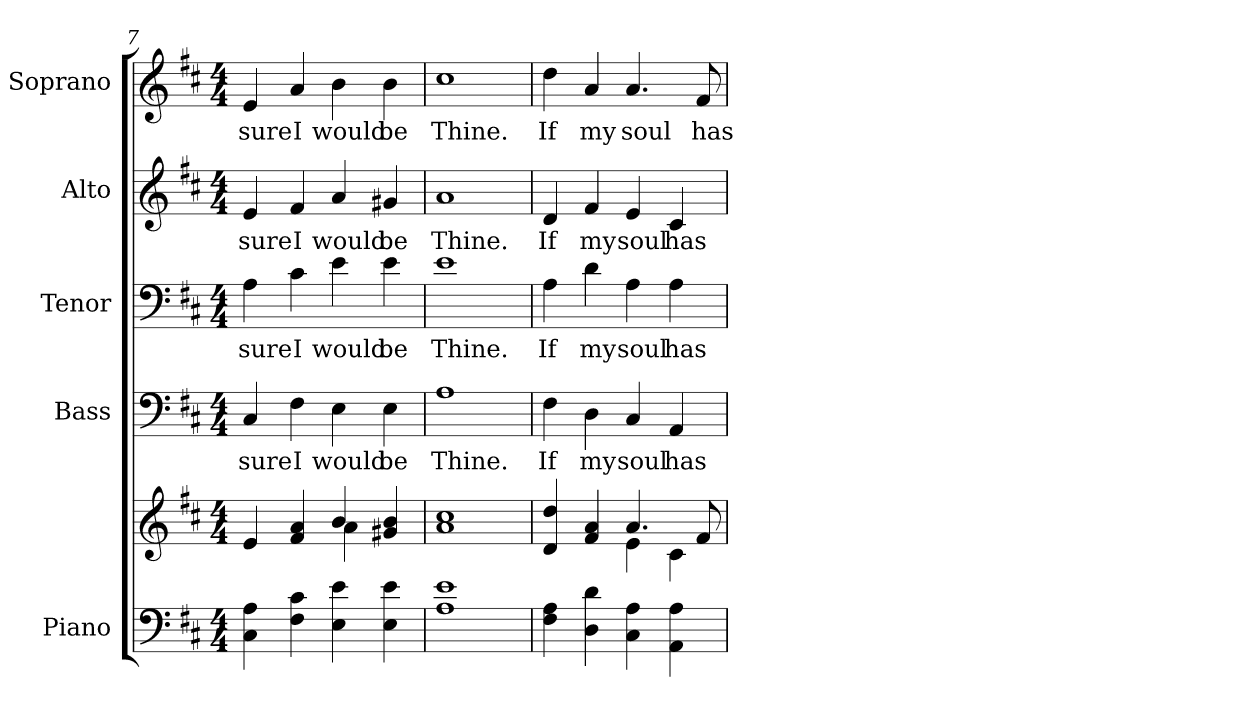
**kern	**kern	**kern	**text	**kern	**text	**kern	**text	**kern	**text
*part5	*part5	*part4	*part4	*part3	*part3	*part2	*part2	*part1	*part1
*staff6	*staff5	*staff4	*staff4	*staff3	*staff3	*staff2	*staff2	*staff1	*staff1
*I"Piano	*	*I"Bass	*	*I"Tenor	*	*I"Alto	*	*I"Soprano	*
*I'Pno.	*	*I'B.	*	*I'T.	*	*I'A.	*	*I'S.	*
!!LO:PB:g=z
*clefF4	*clefG2	*clefF4	*	*clefF4	*	*clefG2	*	*clefG2	*
*k[f#c#]	*k[f#c#]	*k[f#c#]	*	*k[f#c#]	*	*k[f#c#]	*	*k[f#c#]	*
*D:	*D:	*D:	*	*D:	*	*D:	*	*D:	*
*M4/4	*M4/4	*M4/4	*	*M4/4	*	*M4/4	*	*M4/4	*
=7	=7	=7	=7	=7	=7	=7	=7	=7	=7
*	*^	*	*	*	*	*	*	*	*
!	!	!	!	!LO:LY:b:color=#000000	!	!	!	!	!	!
!	!	!	!	!	!	!LO:LY:b:color=#000000	!	!	!	!
!	!	!	!	!	!	!	!	!LO:LY:b:color=#000000	!	!
!	!	!	!	!	!	!	!	!	!	!LO:LY:b:color=#000000
4C#i\ 4Ai	4ei/	2ryy	4C#i/	sure	4Ai\	sure	4ei/	sure	4ei/	sure
!	!	!	!	!LO:LY:b:color=#000000	!	!	!	!	!	!
!	!	!	!	!	!	!LO:LY:b:color=#000000	!	!	!	!
!	!	!	!	!	!	!	!	!LO:LY:b:color=#000000	!	!
!	!	!	!	!	!	!	!	!	!	!LO:LY:b:color=#000000
4F#i\ 4c#i	4f#i/ 4ai	.	4F#i\	I	4c#i\	I	4f#i/	I	4ai/	I
!	!	!	!	!LO:LY:b:color=#000000	!	!	!	!	!	!
!	!	!	!	!	!	!LO:LY:b:color=#000000	!	!	!	!
!	!	!	!	!	!	!	!	!LO:LY:b:color=#000000	!	!
!	!	!	!	!	!	!	!	!	!	!LO:LY:b:color=#000000
4Ei\ 4ei	4bi/	4ai\	4Ei\	would	4ei\	would	4ai/	would	4bi\	would
!	!	!	!	!LO:LY:b:color=#000000	!	!	!	!	!	!
!	!	!	!	!	!	!LO:LY:b:color=#000000	!	!	!	!
!	!	!	!	!	!	!	!	!LO:LY:b:color=#000000	!	!
!	!	!	!	!	!	!	!	!	!	!LO:LY:b:color=#000000
4Ei\ 4ei	4g#Xi/ 4bi	4ryy	4Ei\	be	4ei\	be	4g#Xi/	be	4bi\	be
*	*v	*v	*	*	*	*	*	*	*	*
=8	=8	=8	=8	=8	=8	=8	=8	=8	=8
*	*^	*	*	*	*	*	*	*	*
!	!	!	!	!LO:LY:b:color=#000000	!	!	!	!	!	!
*	*v	*v	*	*	*	*	*	*	*	*
*	*^	*	*	*	*	*	*	*	*
!	!	!	!	!	!	!LO:LY:b:color=#000000	!	!	!	!
*	*v	*v	*	*	*	*	*	*	*	*
*	*^	*	*	*	*	*	*	*	*
!	!	!	!	!	!	!	!	!LO:LY:b:color=#000000	!	!
*	*v	*v	*	*	*	*	*	*	*	*
*	*^	*	*	*	*	*	*	*	*
!	!	!	!	!	!	!	!	!	!	!LO:LY:b:color=#000000
*	*v	*v	*	*	*	*	*	*	*	*
1Ai 1ei	1ai 1cc#i	1Ai	Thine.	1ei	Thine.	1ai	Thine.	1cc#i	Thine.
!!LO:PB:g=z
=9	=9	=9	=9	=9	=9	=9	=9	=9	=9
*	*^	*	*	*	*	*	*	*	*
!	!	!	!	!LO:LY:b:color=#000000	!	!	!	!	!	!
!	!	!	!	!	!	!LO:LY:b:color=#000000	!	!	!	!
!	!	!	!	!	!	!	!	!LO:LY:b:color=#000000	!	!
!	!	!	!	!	!	!	!	!	!	!LO:LY:b:color=#000000
4F#i\ 4Ai	4di/ 4ddi	2ryy	4F#i\	If	4Ai\	If	4di/	If	4ddi\	If
!	!	!	!	!LO:LY:b:color=#000000	!	!	!	!	!	!
!	!	!	!	!	!	!LO:LY:b:color=#000000	!	!	!	!
!	!	!	!	!	!	!	!	!LO:LY:b:color=#000000	!	!
!	!	!	!	!	!	!	!	!	!	!LO:LY:b:color=#000000
4Di\ 4di	4f#i/ 4ai	.	4Di\	my	4di\	my	4f#i/	my	4ai/	my
!	!	!	!	!LO:LY:b:color=#000000	!	!	!	!	!	!
!	!	!	!	!	!	!LO:LY:b:color=#000000	!	!	!	!
!	!	!	!	!	!	!	!	!LO:LY:b:color=#000000	!	!
!	!	!	!	!	!	!	!	!	!	!LO:LY:b:color=#000000
4C#i\ 4Ai	4.ai/	4ei\	4C#i/	soul	4Ai\	soul	4ei/	soul	4.ai/	soul
!	!	!	!	!LO:LY:b:color=#000000	!	!	!	!	!	!
!	!	!	!	!	!	!LO:LY:b:color=#000000	!	!	!	!
!	!	!	!	!	!	!	!	!LO:LY:b:color=#000000	!	!
4AAi\ 4Ai	.	4c#i\	4AAi/	has	4Ai\	has	4c#i/	has	.	.
!	!	!	!	!	!	!	!	!	!	!LO:LY:b:color=#000000
.	8f#i/	.	.	.	.	.	.	.	8f#i/	has
*	*v	*v	*	*	*	*	*	*	*	*
=	=	=	=	=	=	=	=	=	=
*-	*-	*-	*-	*-	*-	*-	*-	*-	*-
